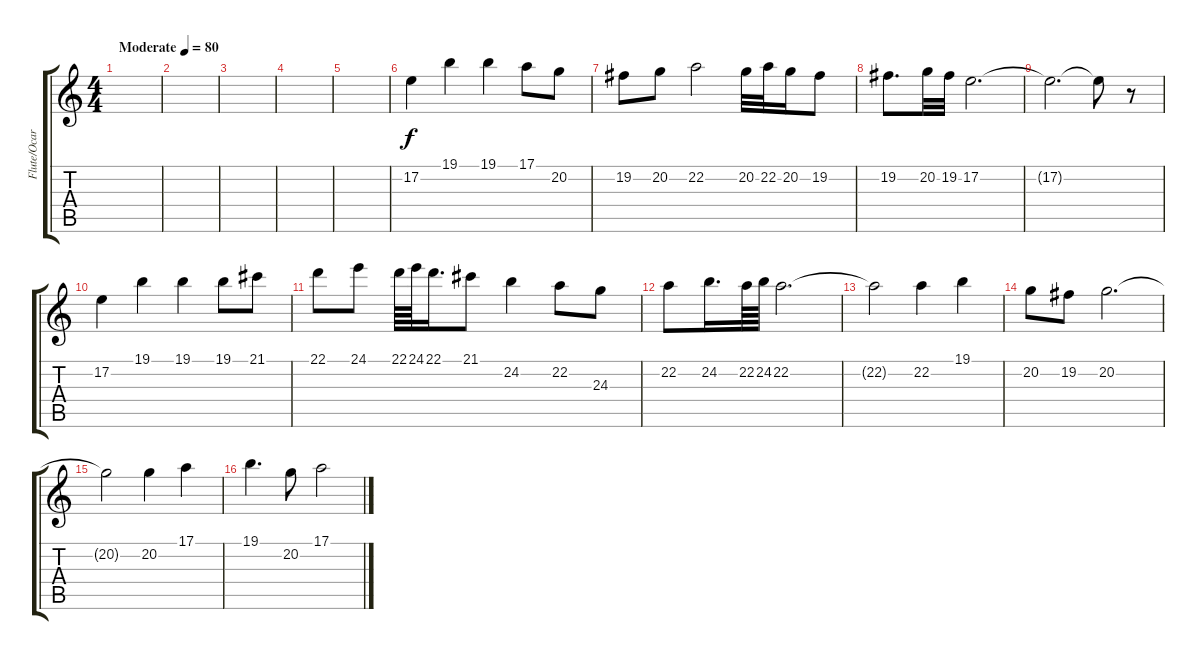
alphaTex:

\track ("Flute/Ocarina" "Flute/Ocar") {instrument flute}
\staff {score tabs}
\tuning (E4 B3 G3 D3 A2 E2) {hide}
\ts (4 4)
\tempo (80 "Moderate")
\clef g2
\ks c
|
|
|
|
|
17.2.4 19.1.4 19.1.4 17.1.8 20.2.8 |
19.2.8 20.2.8 22.2.2 20.2.32 22.2.32 20.2.16 19.2.8 |
19.2.8{d} 20.2.32 19.2.32 17.2.2{d} |
17.2{t}.2{d} 17.2{t}.8 r.8 |
17.2.4 19.1.4 19.1.4 19.1.8 21.1.8 |
22.1.8 24.1.8 22.1.64 24.1.64 22.1.16{d} 21.1.8 24.2.4 22.2.8 24.3.8 |
22.2.8 24.2.16{d} 22.2.64 24.2.64 22.2.2{d} |
22.2{t}.2 22.2.4 19.1.4 |
20.2.8 19.2.8 20.2.2{d} |
20.2{t}.2 20.2.4 17.1.4 |
19.1.4{d} 20.2.8 17.1.2
